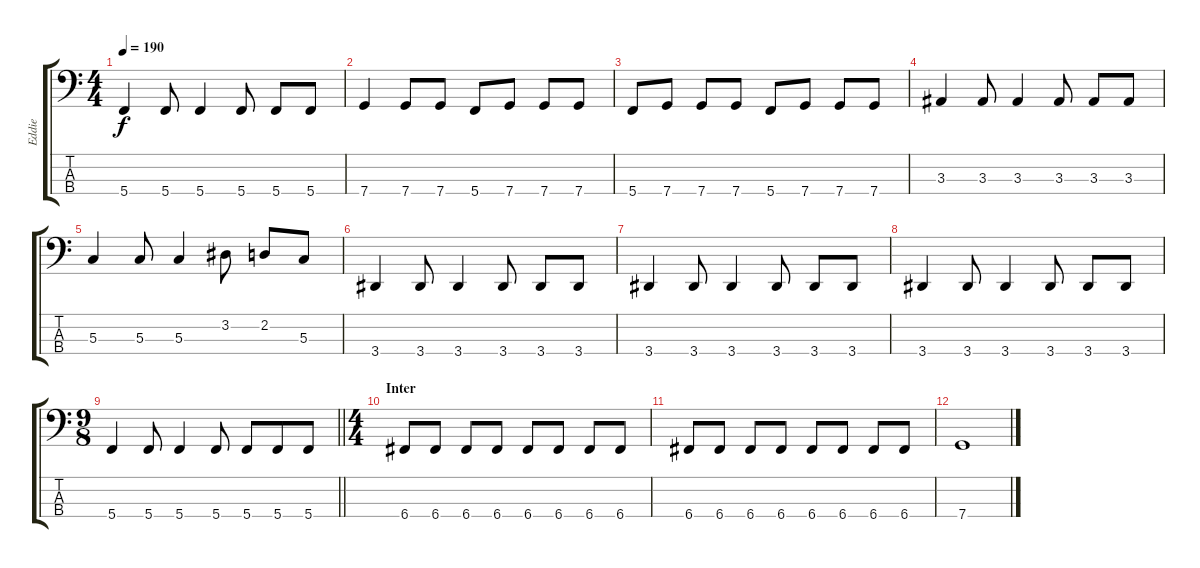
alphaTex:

\track ("Eddie" "Eddie") {instrument electricbasspick}
\staff {score tabs}
\tuning (F2 C2 G1 C1) {hide}
\ts (4 4)
\tempo 190
\clef f4
\ks c
5.4.4{dy f} 5.4.8 5.4.4 5.4.8 5.4.8 5.4.8 |
7.4.4 7.4.8 7.4.8 5.4.8 7.4.8 7.4.8 7.4.8 |
5.4.8 7.4.8 7.4.8 7.4.8 5.4.8 7.4.8 7.4.8 7.4.8 |
3.3.4 3.3.8 3.3.4 3.3.8 3.3.8 3.3.8 |
5.3.4 5.3.8 5.3.4 3.2.8 2.2.8 5.3.8 |
3.4.4 3.4.8 3.4.4 3.4.8 3.4.8 3.4.8 |
3.4.4 3.4.8 3.4.4 3.4.8 3.4.8 3.4.8 |
3.4.4 3.4.8 3.4.4 3.4.8 3.4.8 3.4.8 |
\ts (9 8)
\barLineRight lightlight
5.4.4 5.4.8 5.4.4 5.4.8 5.4.8 5.4.8 5.4.8 |
\ts (4 4)
\section ("" "Inter")
6.4.8 6.4.8 6.4.8 6.4.8 6.4.8 6.4.8 6.4.8 6.4.8 |
6.4.8 6.4.8 6.4.8 6.4.8 6.4.8 6.4.8 6.4.8 6.4.8 |
7.4.1
